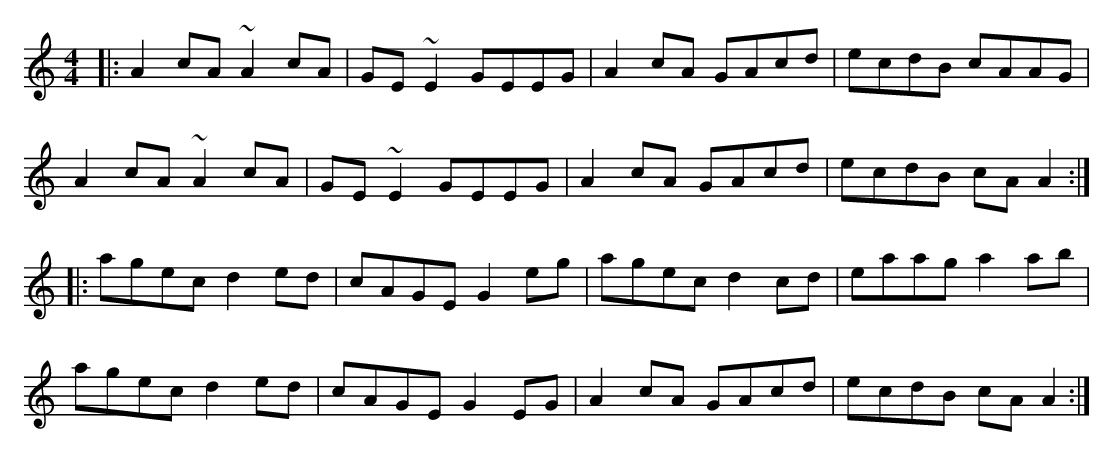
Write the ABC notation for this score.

X:1
M:4/4
K:Amin
|:A2 cA ~A2 cA|GE ~E2 GEEG|A2 cA GAcd|ecdB cAAG|
A2 cA ~A2 cA|GE ~E2 GEEG|A2 cA GAcd|ecdB cA A2:|
|:agec d2 ed|cAGE G2 eg|agec d2 cd|eaag a2 ab|
agec d2 ed|cAGE G2 EG|A2 cA GAcd|ecdB cA A2:|
